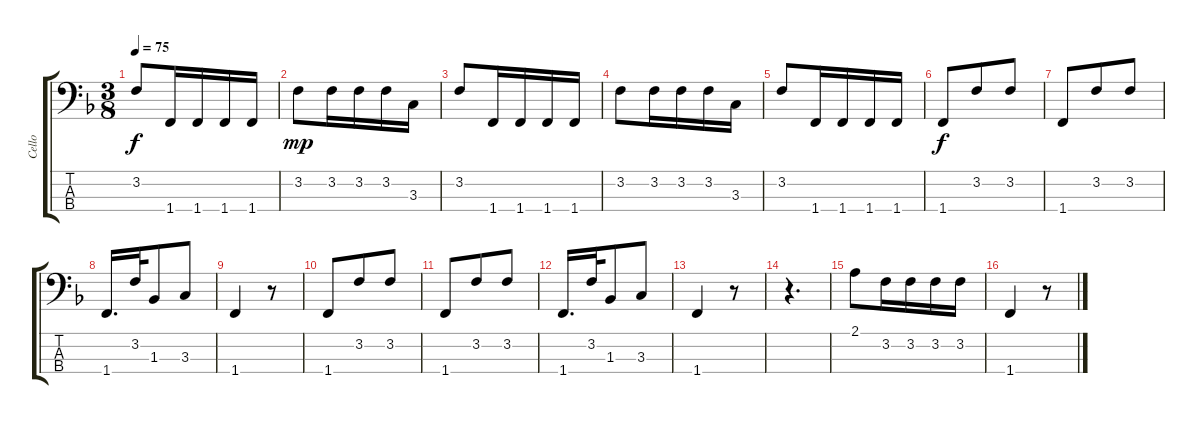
\track ("Cello " "Cello ") {instrument acousticbass}
\staff {score tabs}
\tuning (G2 D2 A1 E1) {hide}
\ts (3 8)
\tempo 75
\clef f4
\ks f
3.2.8{dy f} 1.4.16 1.4.16 1.4.16 1.4.16 |
3.2.8{dy mp} 3.2.16 3.2.16 3.2.16 3.3.16 |
3.2.8 1.4.16 1.4.16 1.4.16 1.4.16 |
3.2.8 3.2.16 3.2.16 3.2.16 3.3.16 |
3.2.8 1.4.16 1.4.16 1.4.16 1.4.16 |
1.4.8{dy f} 3.2.8 3.2.8 |
1.4.8 3.2.8 3.2.8 |
1.4.16{d} 3.2.32 1.3.8 3.3.8 |
1.4.4 r.8 |
1.4.8 3.2.8 3.2.8 |
1.4.8 3.2.8 3.2.8 |
1.4.16{d} 3.2.32 1.3.8 3.3.8 |
1.4.4 r.8 |
r.4{d} |
2.1.8 3.2.16 3.2.16 3.2.16 3.2.16 |
1.4.4 r.8
